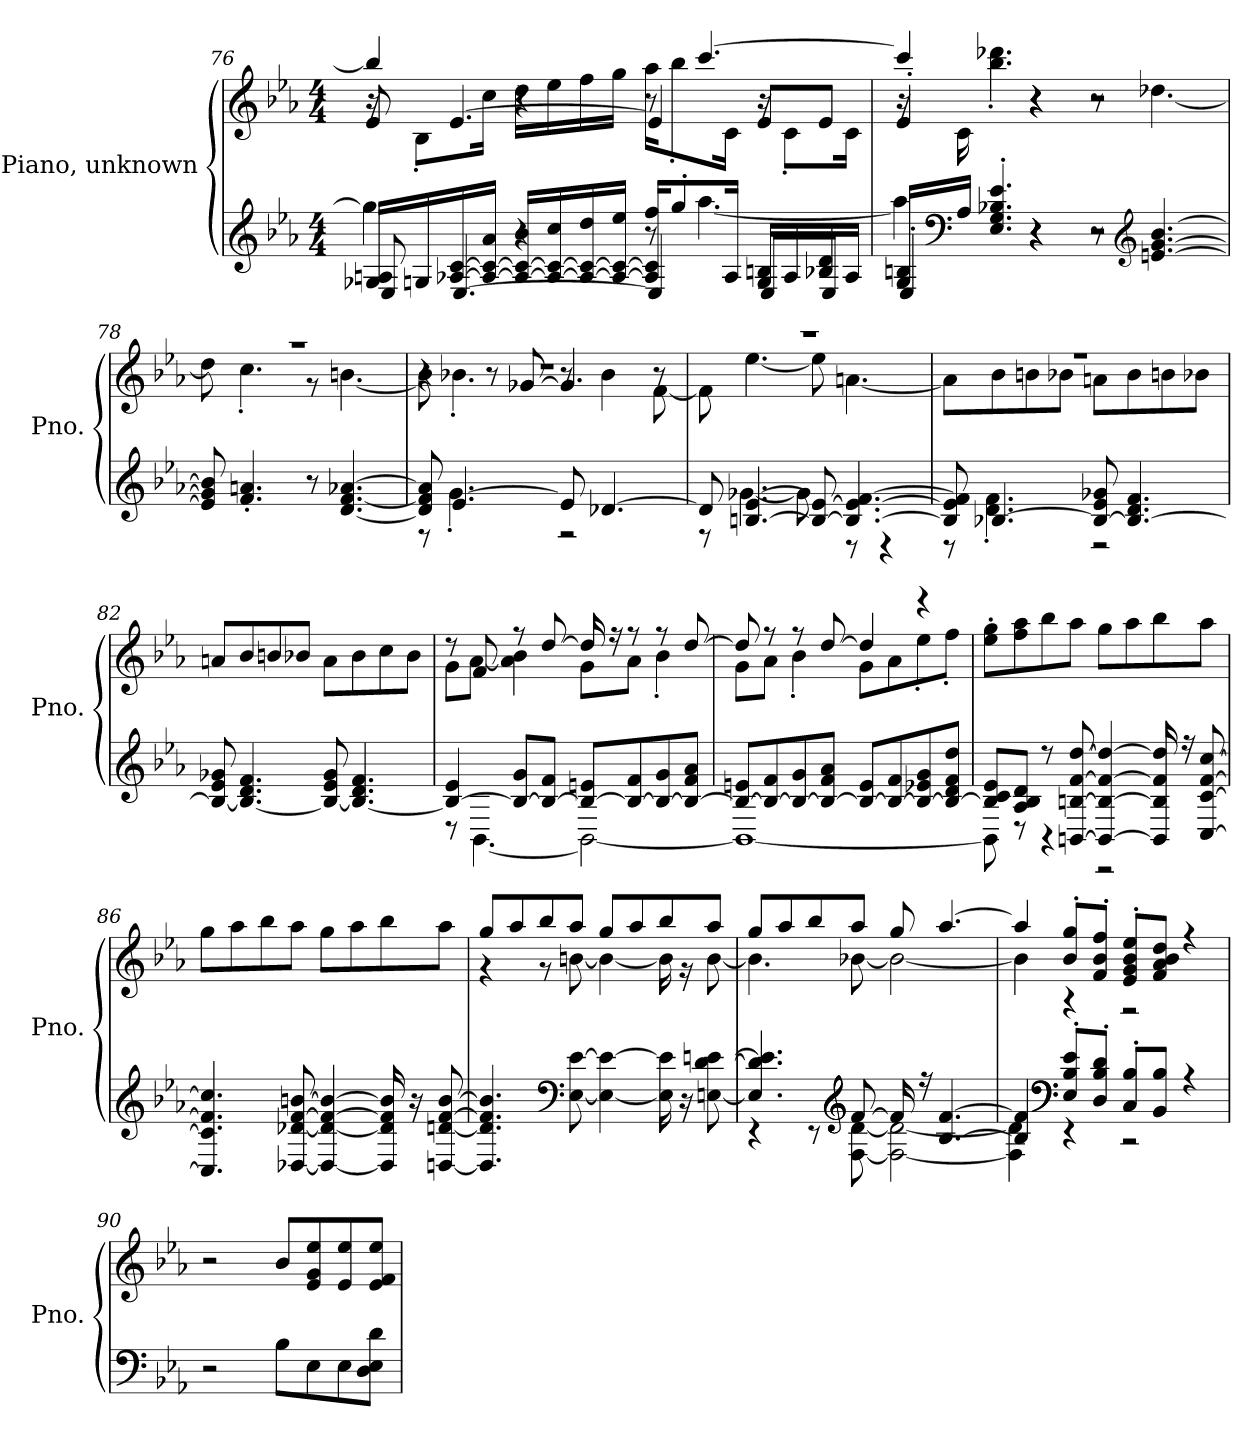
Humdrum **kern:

**kern	**kern
*part1	*part1
*staff2	*staff1
*I"Piano, unknown	*
*I'Pno.	*
!!LO:LB:g=z
*clefG2	*clefG2
*k[b-e-a-]	*k[b-e-a-]
*M4/4	*M4/4
=76	=76
*^	*^
*	*^	*	*^
16G-X/ 16An/LL	4gg\]	8E-/	4bb-/]	16r	8e-/
16Gn/	.	.	.	8B-'\L	.
[16A-X/ [16c/	.	[4.E-/	.	.	[4.e-/
16A-/_ 16c/_ 16a-/JJ	.	.	.	16cc\Jk	.
16A-/_ 16c/_ 16b-/LL	4r	.	4r	16dd\LL	.
16A-/_ 16c/_ 16cc/	.	.	.	16ee-\	.
16A-/_ 16c/_ 16dd/	.	.	.	16ff\	.
16A-/_ 16c/_ 16ee-/JJ	.	.	.	16gg\JJ	.
16A-/] 16c/] 16ff/KL	8r	4E-/]	8r	16aa-\KL	4e-/]
8gg'/	.	.	.	8bb-'\	.
.	[4.aa-\	.	[4.ccc/	.	.
16A-/Jk	.	.	.	16c\Jk	.
16G/ 16Bn/LL	.	8E-/L	.	16r	8e-/L
16A-/	.	.	.	8c'\L	.
16B-X/ 16d/	.	8E-/J	.	.	8e-/J
16A-/JJ	.	.	.	16c\Jk	.
=77	=77	=77	=77	=77	=77
16G/ 16Bn/LL	4aa-\]	4E-'/	4ccc/]	16r	4e-'/
*clefF4	*	*	*	*	*
16A-/JJ	.	.	.	16c\	.
4.E-/' 4.G/' 4.B-X/' 4.e-/'	.	.	.	4.bb-\' 4.ddd-X\'	.
.	4r	4r	4r	.	4r
8r	2r	2r	2r	8r	2r
*clefG2	*	*	*	*	*
[4.en/ [4.g/ [4.b-/	.	.	.	[4.dd-X\	.
*v	*v	*v	*	*	*
*	*	*v	*v
!!LO:LB:g=z
=78	=78	=78
8e/] 8g/] 8b-/]	1r	8dd-\]
4.f/' 4.an/'	.	4.cc'\
8r	.	8r
[4.d/ [4.f/ [4.a-X/	.	[4.bn\
=79	=79	=79
*^	*	*^
8d/] 8f/] 8a-/]	8r	1r	8b\]	4r
[4.e-/	4.g'\	.	4.b-X'\	.
.	.	.	.	8r
.	.	.	.	[8g-X/
8e-/]	2r	.	8r	4.g-/]
[4.d-X/	.	.	4b-\	.
.	.	.	[8f\	8r
*	*	*	*v	*v
=80	=80	=80	=80
8d-/]	8r	1r	8f\]
[4.Bn/ [4.e-/	[4.g-X\	.	[4.ee-\
8B/_ 8e-/_	8g-\]	.	8ee-\]
4.B/_ 4.e-/_ [4.f/	8r	.	[4.an\
.	4r	.	.
!!LO:LB:g=z	!!
=81	=81	=81	=81
8B/] 8e-/] 8f/]	8r	1r	8a\L]
[4.B-X/	4.d\' 4.f\'	.	8b-\
.	.	.	8bn\
.	.	.	8b-X\J
8B-/_ 8e-/ 8g-X/	2r	.	8an\L
4.B-/_ 4.d/ 4.f/	.	.	8b-\
.	.	.	8bn\
.	.	.	8b-X\J
*v	*v	*	*
*	*v	*v
=82	=82
8B-/_ 8e-/ 8g-X/	8an/L
4.B-/_ 4.d/ 4.f/	8b-/
.	8bn/
.	8b-X/J
8B-/_ 8e-/ 8g-/	8a\L
4.B-/_ 4.d/ 4.f/	8b-\
.	8cc\
.	8b-\J
=83	=83
*^	*^
4B-/_ 4e-/	8r	8r	8g\L
.	[4.BB-\	8f/	[8a-\J
8B-/_ 8g/L	.	8r	4a-\] 4b-\
8B-/_ 8f/J	.	[8dd/	.
8B-/_ 8en/L	2BB-\_	16dd/]	8g\L
.	.	16r	.
8B-/_ 8f/	.	8r	8a-\J
8B-/_ 8g/	.	8r	4b-'\
8B-/_ 8f/ 8a-/J	.	[8dd/	.
!!LO:LB:g=z	!!
=84	=84	=84	=84
8B-/_ 8en/L	1BB-_	8dd/]	8g\L
8B-/_ 8f/	.	8r	8a-\J
8B-/_ 8g/	.	8r	4b-'\
8B-/_ 8f/ 8a-/J	.	[8dd/	.
8B-/_ 8e/L	.	4dd/]	8g\L
8B-/_ 8f/	.	.	8a-\
8B-/_ 8e-X/ 8g/	.	4r	8ee-'\
8B-/_ 8d/ 8f/ 8dd/J	.	.	8ff'\J
*	*	*v	*v
=85	=85	=85
8B-/] 8c/ 8e-/L	8BB-\]	8ee-\' 8gg\'L
8A-/ 8B-/ 8d/J	8r	8ff\ 8aa-\
8r	4r	8bb-\
[8BBn/ [8Bn/ [8f/ [8dd/	.	8aa-\J
4BB/_ 4B/_ 4f/_ 4dd/_	2r	8gg\L
.	.	8aa-\
16BB/] 16B/] 16f/] 16dd/]	.	8bb-\
16r	.	.
[8C/ [8c/ [8f/ [8cc/	.	8aa-\J
*v	*v	*
=86	=86
4.C/] 4.c/] 4.f/] 4.cc/]	8gg\L
.	8aa-\
.	8bb-\
[8D-X/ [8d-X/ [8f/ [8bn/	8aa-\J
4D-/_ 4d-/_ 4f/_ 4b/_	8gg\L
.	8aa-\
16D-/] 16d-/] 16f/] 16b/]	8bb-\
16r	.
[8Dn/ [8dn/ [8f/ [8b/	8aa-\J
!!LO:LB:g=z
=87	=87
*	*^
4.D/] 4.d/] 4.f/] 4.b/]	8gg/L	4r
.	8aa-/	.
.	8bb-/	8r
*clefF4	*	*
[8E-\ [8e-\	8aa-/J	[8bn\
4E-\_ 4e-\_	8gg/L	4b\_
.	8aa-/	.
16E-\] 16e-\]	8bb-/	16b\]
16r	.	16r
[8En\ [8d\ [8en\	8aa-/J	[8b\
=88	=88	=88
*^	*	*
4.E/] 4.d/] 4.e/]	4r	8gg/L	4.b\]
.	.	8aa-/	.
.	8r	8bb-/	.
*clefG2	*	*	*
[8f/	[8F\ [8d\	8aa-/J	[8b-X\
16f/]	2F\_ 2d\_	8gg/	2b-\_
16r	.	.	.
[4.B-/ [4.f/	.	[4.aa-/	.
=89	=89	=89	=89
4B-/] 4f/]	4F\] 4d\]	4aa-/]	4b-\]
*clefF4	*	*	*
8E-/' 8B-/' 8e-/'L	4r	8b-/' 8gg/'L	4r
8D/' 8B-/' 8d/'J	.	8f/' 8b-/' 8ff/'J	.
8C/' 8B-/'L	2r	8e-/' 8g/' 8b-/' 8ee-/'L	2r
8BB-/ 8B-/J	.	8f/ 8a-/ 8b-/ 8dd/J	.
4r	.	4r	.
*v	*v	*	*
*	*v	*v
=90	=90
2r	2r
8B-\L	8b-/L
8E-\	8e-/ 8g/ 8ee-/
8E-\	8e-/ 8ee-/
8D\ 8E-\ 8d\J	8e-/ 8f/ 8ee-/J
=	=
*-	*-
